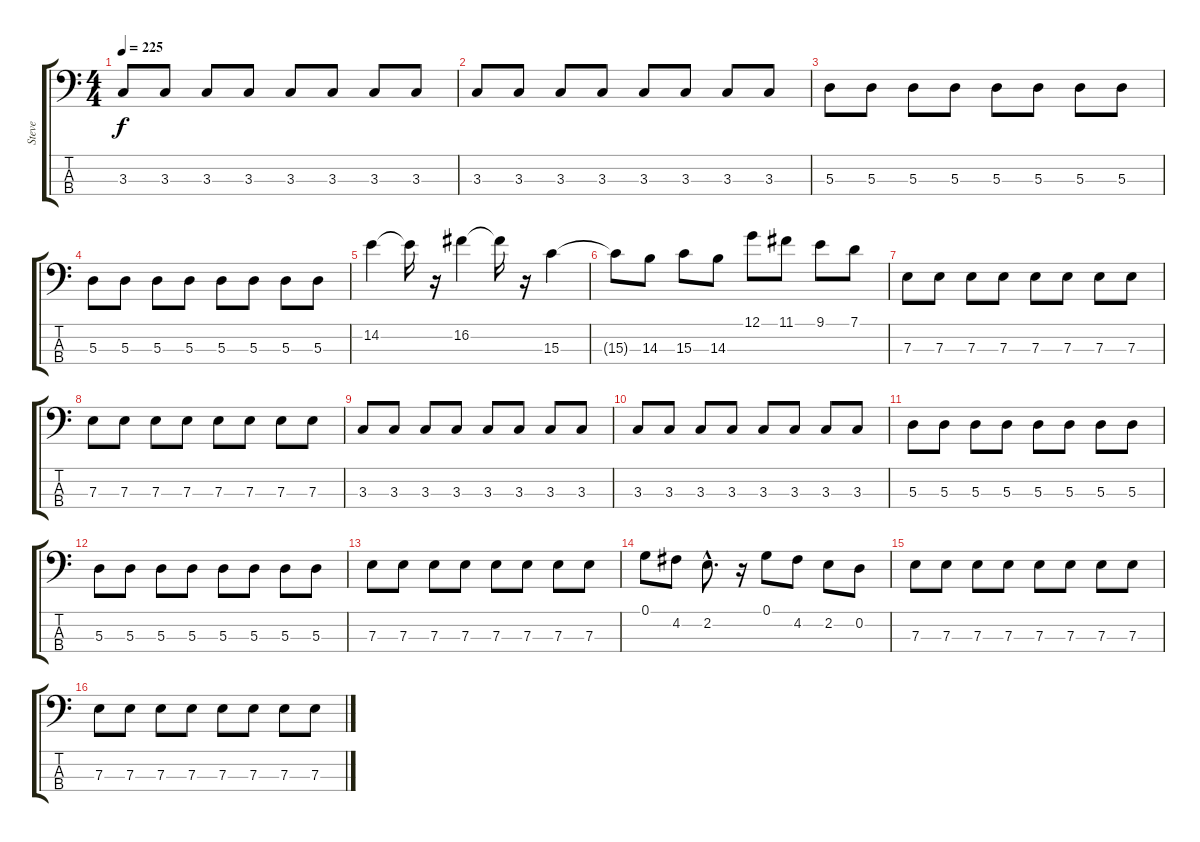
\track ("Steve" "Steve") {instrument electricbassfinger}
\staff {score tabs}
\tuning (G2 D2 A1 E1) {hide}
\ts (4 4)
\tempo 225
\clef f4
\ks c
3.3.8{dy f} 3.3.8 3.3.8 3.3.8 3.3.8 3.3.8 3.3.8 3.3.8 |
3.3.8 3.3.8 3.3.8 3.3.8 3.3.8 3.3.8 3.3.8 3.3.8 |
5.3.8 5.3.8 5.3.8 5.3.8 5.3.8 5.3.8 5.3.8 5.3.8 |
5.3.8 5.3.8 5.3.8 5.3.8 5.3.8 5.3.8 5.3.8 5.3.8 |
14.2.4 14.2{t}.16 r.16 16.2.4 16.2{t}.16 r.16 15.3.4 |
15.3{t}.8 14.3.8 15.3.8 14.3.8 12.1.8 11.1.8 9.1.8 7.1.8 |
7.3.8 7.3.8 7.3.8 7.3.8 7.3.8 7.3.8 7.3.8 7.3.8 |
7.3.8 7.3.8 7.3.8 7.3.8 7.3.8 7.3.8 7.3.8 7.3.8 |
3.3.8 3.3.8 3.3.8 3.3.8 3.3.8 3.3.8 3.3.8 3.3.8 |
3.3.8 3.3.8 3.3.8 3.3.8 3.3.8 3.3.8 3.3.8 3.3.8 |
5.3.8 5.3.8 5.3.8 5.3.8 5.3.8 5.3.8 5.3.8 5.3.8 |
5.3.8 5.3.8 5.3.8 5.3.8 5.3.8 5.3.8 5.3.8 5.3.8 |
7.3.8 7.3.8 7.3.8 7.3.8 7.3.8 7.3.8 7.3.8 7.3.8 |
0.1.8 4.2.8 2.2{hac}.8{d} r.16 0.1.8 4.2.8 2.2.8 0.2.8 |
7.3.8 7.3.8 7.3.8 7.3.8 7.3.8 7.3.8 7.3.8 7.3.8 |
7.3.8 7.3.8 7.3.8 7.3.8 7.3.8 7.3.8 7.3.8 7.3.8
